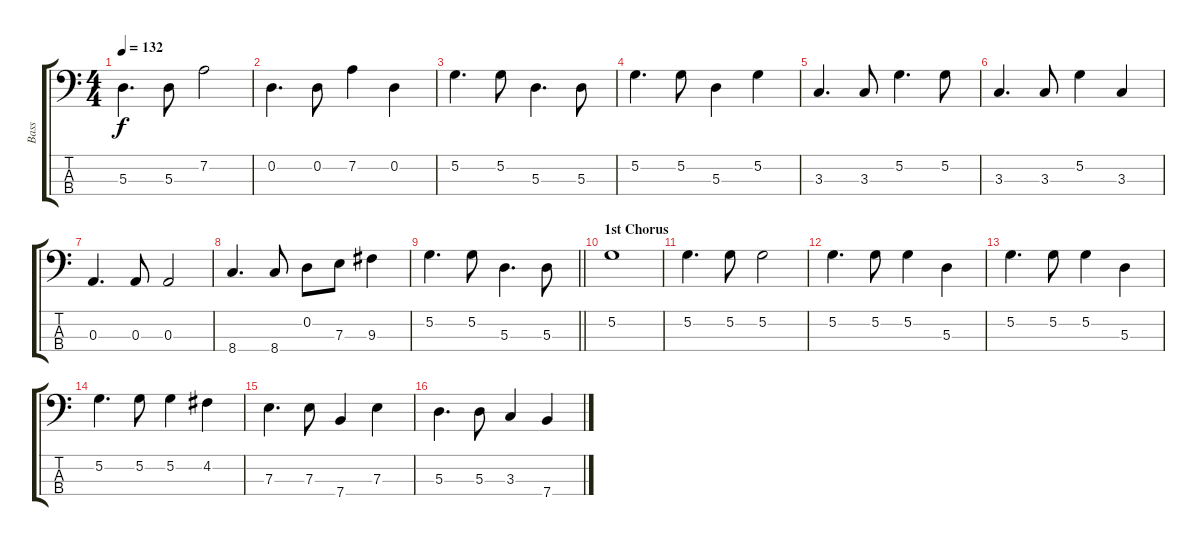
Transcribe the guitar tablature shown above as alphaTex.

\track ("Bass" "Bass") {instrument electricbassfinger}
\staff {score tabs}
\tuning (G2 D2 A1 E1) {hide}
\ts (4 4)
\tempo 132
\clef f4
\ks c
5.3.4{d dy f} 5.3.8 7.2.2 |
0.2.4{d} 0.2.8 7.2.4 0.2.4 |
5.2.4{d} 5.2.8 5.3.4{d} 5.3.8 |
5.2.4{d} 5.2.8 5.3.4 5.2.4 |
3.3.4{d} 3.3.8 5.2.4{d} 5.2.8 |
3.3.4{d} 3.3.8 5.2.4 3.3.4 |
0.3.4{d} 0.3.8 0.3.2 |
8.4.4{d} 8.4.8 0.2.8 7.3.8 9.3.4 |
\barLineRight lightlight
5.2.4{d} 5.2.8 5.3.4{d} 5.3.8 |
\section ("" "1st Chorus")
5.2.1 |
5.2.4{d} 5.2.8 5.2.2 |
5.2.4{d} 5.2.8 5.2.4 5.3.4 |
5.2.4{d} 5.2.8 5.2.4 5.3.4 |
5.2.4{d} 5.2.8 5.2.4 4.2.4 |
7.3.4{d} 7.3.8 7.4.4 7.3.4 |
5.3.4{d} 5.3.8 3.3.4 7.4.4
